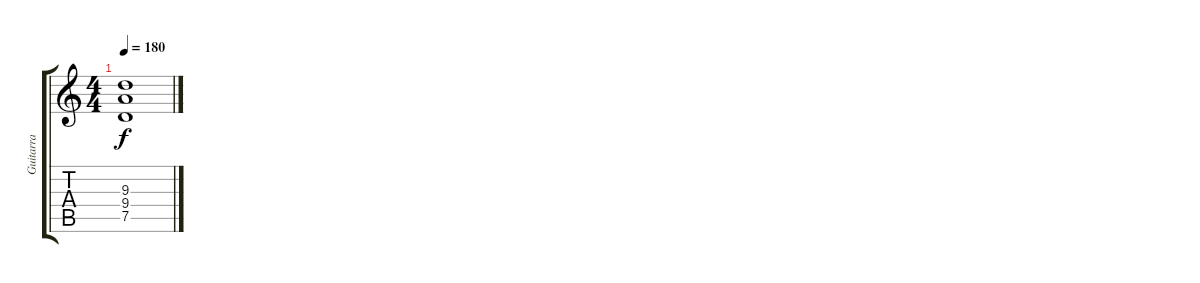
\track ("Guitarra" "Guitarra") {instrument distortionguitar}
\staff {score tabs}
\tuning (D4 A3 F3 C3 G2 D2) {hide}
\ts (4 4)
\tempo 180
\clef g2
\ks c
(9.3 9.4 7.5).1{dy f}
